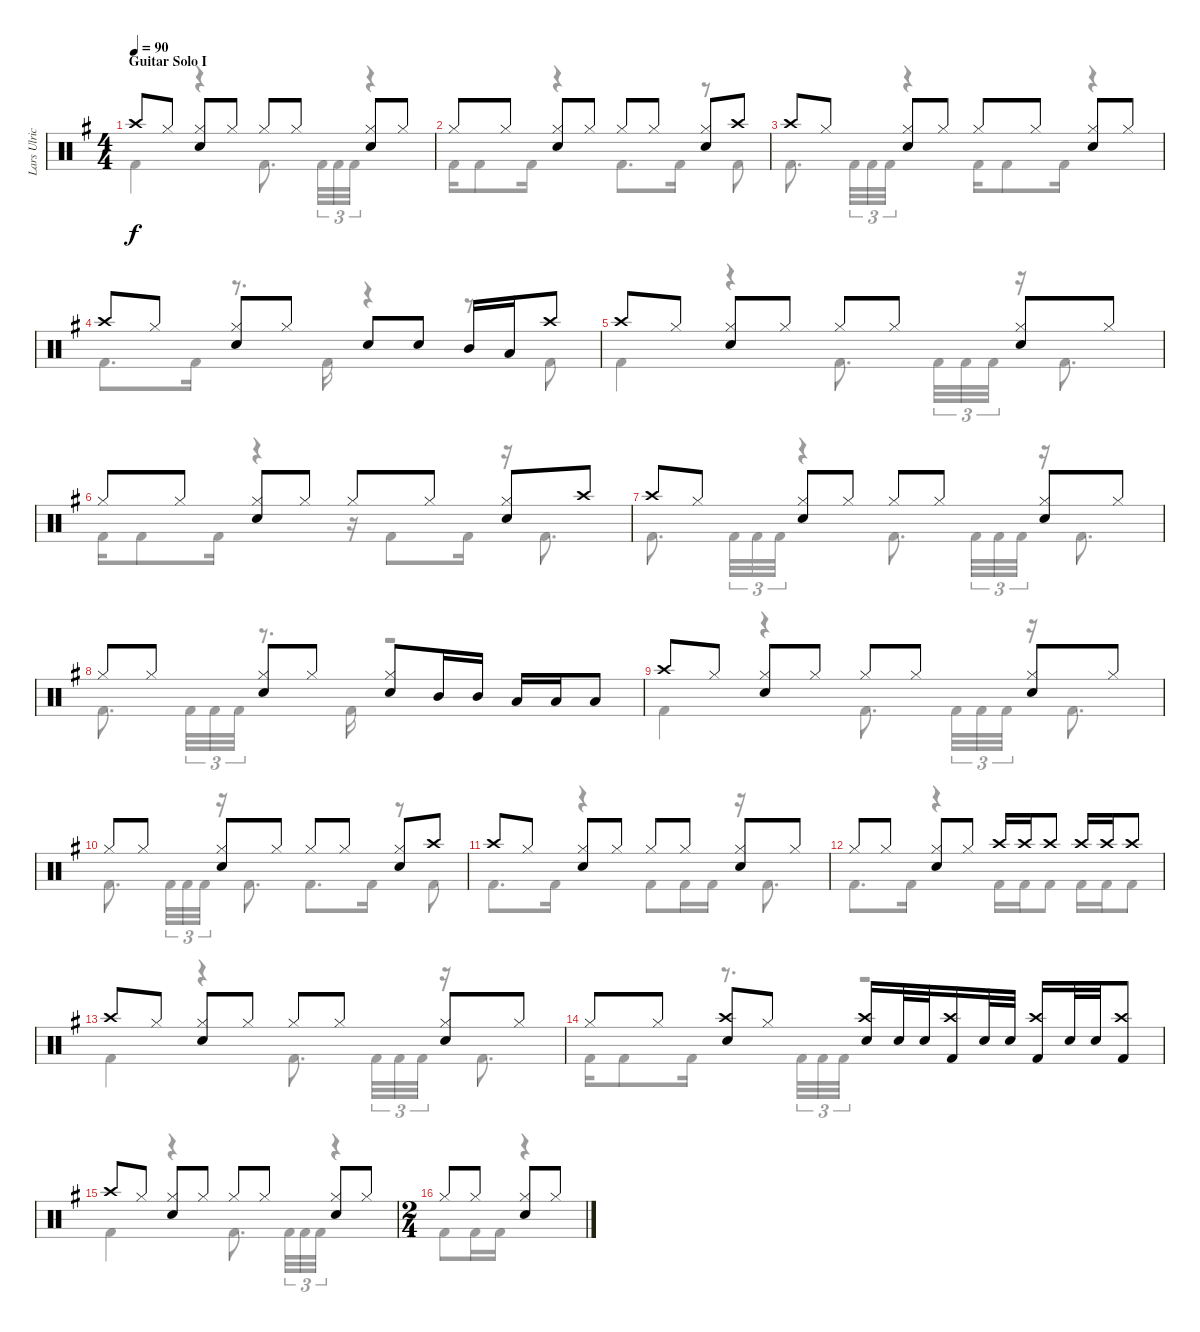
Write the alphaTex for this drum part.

\track ("Lars Ulrich" "Lars Ulric") {instrument percussion}
\staff {score}
\articulation defaults
\voice
\ts (4 4)
\section ("" "Guitar Solo I")
\tempo 90
\clef neutral
\ks eminor "Crash high (hit)".8{dy f} "Hi-Hat (closed)".8
("Hi-Hat (closed)" "Snare (hit) 2").8 "Hi-Hat (closed)".8 "Hi-Hat (closed)".8 "Hi-Hat (closed)".8 ("Hi-Hat (closed)" "Snare (hit) 2").8 "Hi-Hat (closed)".8 |
"Hi-Hat (closed)".8 "Hi-Hat (closed)".8 ("Hi-Hat (closed)" "Snare (hit) 2").8 "Hi-Hat (closed)".8 "Hi-Hat (closed)".8 "Hi-Hat (closed)".8 ("Hi-Hat (closed)" "Snare (hit) 2").8 "Crash high (hit)".8 |
"Crash high (hit)".8 "Hi-Hat (closed)".8 ("Hi-Hat (closed)" "Snare (hit) 2").8 "Hi-Hat (closed)".8 "Hi-Hat (closed)".8 "Hi-Hat (closed)".8 ("Hi-Hat (closed)" "Snare (hit) 2").8 "Hi-Hat (closed)".8 |
"Crash high (hit)".8 "Hi-Hat (closed)".8 ("Hi-Hat (closed)" "Snare (hit) 2").8 "Hi-Hat (closed)".8 "Snare (hit) 2".8 "Snare (hit) 2".8 "Mid Tom (hit)".16 "Low Tom (hit)".16 "Crash high (hit)".8 |
"Crash high (hit)".8 "Hi-Hat (closed)".8 ("Hi-Hat (closed)" "Snare (hit) 2").8 "Hi-Hat (closed)".8 "Hi-Hat (closed)".8 "Hi-Hat (closed)".8 ("Hi-Hat (closed)" "Snare (hit) 2").8 "Hi-Hat (closed)".8 |
"Hi-Hat (closed)".8 "Hi-Hat (closed)".8 ("Hi-Hat (closed)" "Snare (hit) 2").8 "Hi-Hat (closed)".8 "Hi-Hat (closed)".8 "Hi-Hat (closed)".8 ("Hi-Hat (closed)" "Snare (hit) 2").8 "Crash high (hit)".8 |
"Crash high (hit)".8 "Hi-Hat (closed)".8 ("Hi-Hat (closed)" "Snare (hit) 2").8 "Hi-Hat (closed)".8 "Hi-Hat (closed)".8 "Hi-Hat (closed)".8 ("Hi-Hat (closed)" "Snare (hit) 2").8 "Hi-Hat (closed)".8 |
"Hi-Hat (closed)".8 "Hi-Hat (closed)".8 ("Hi-Hat (closed)" "Snare (hit) 2").8 "Hi-Hat (closed)".8 ("Hi-Hat (closed)" "Snare (hit) 2").8 "Mid Tom (hit)".16 "Mid Tom (hit)".16 "Low Tom (hit)".16 "Low Tom (hit)".16 "Low Tom (hit)".8 |
"Crash high (hit)".8 "Hi-Hat (closed)".8 ("Hi-Hat (closed)" "Snare (hit) 2").8 "Hi-Hat (closed)".8 "Hi-Hat (closed)".8 "Hi-Hat (closed)".8 ("Hi-Hat (closed)" "Snare (hit) 2").8 "Hi-Hat (closed)".8 |
"Hi-Hat (closed)".8 "Hi-Hat (closed)".8 ("Hi-Hat (closed)" "Snare (hit) 2").8 "Hi-Hat (closed)".8 "Hi-Hat (closed)".8 "Hi-Hat (closed)".8 ("Hi-Hat (closed)" "Snare (hit) 2").8 "Crash high (hit)".8 |
"Crash high (hit)".8 "Hi-Hat (closed)".8 ("Hi-Hat (closed)" "Snare (hit) 2").8 "Hi-Hat (closed)".8 "Hi-Hat (closed)".8 "Hi-Hat (closed)".8 ("Hi-Hat (closed)" "Snare (hit) 2").8 "Hi-Hat (closed)".8 |
"Hi-Hat (closed)".8 "Hi-Hat (closed)".8 ("Hi-Hat (closed)" "Snare (hit) 2").8 "Hi-Hat (closed)".8 "Crash high (hit)".16 "Crash high (hit)".16 "Crash high (hit)".8 "Crash high (hit)".16 "Crash high (hit)".16 "Crash high (hit)".8 |
"Crash high (hit)".8 "Hi-Hat (closed)".8 ("Hi-Hat (closed)" "Snare (hit) 2").8 "Hi-Hat (closed)".8 "Hi-Hat (closed)".8 "Hi-Hat (closed)".8 ("Hi-Hat (closed)" "Snare (hit) 2").8 "Hi-Hat (closed)".8 |
"Hi-Hat (closed)".8 "Hi-Hat (closed)".8 ("Crash high (hit)" "Snare (hit) 2").8 "Hi-Hat (closed)".8 ("Crash high (hit)" "Snare (hit) 2").16 "Snare (hit) 2".32 "Snare (hit) 2".32 ("Crash high (hit)" "Kick (hit) 2").16 "Snare (hit) 2".32 "Snare (hit) 2".32 ("Crash high (hit)" "Kick (hit) 2").16 "Snare (hit) 2".32 "Snare (hit) 2".32 ("Crash high (hit)" "Kick (hit) 2").8 |
"Crash high (hit)".8 "Hi-Hat (closed)".8 ("Hi-Hat (closed)" "Snare (hit) 2").8 "Hi-Hat (closed)".8 "Hi-Hat (closed)".8 "Hi-Hat (closed)".8 ("Hi-Hat (closed)" "Snare (hit) 2").8 "Hi-Hat (closed)".8 |
\ts (2 4)
"Hi-Hat (closed)".8 "Hi-Hat (closed)".8 ("Hi-Hat (closed)" "Snare (hit) 2").8 "Hi-Hat (closed)".8
\voice
\clef neutral
\ottava regular
\simile none
\ks eminor "Kick (hit) 2".4{dy f}
r.4 "Kick (hit) 2".8{d} "Kick (hit) 2".32{tu (3 2)} "Kick (hit) 2".32{tu (3 2)} "Kick (hit) 2".32{tu (3 2)} r.4 |
"Kick (hit) 2".16 "Kick (hit) 2".8 "Kick (hit) 2".16 r.4 "Kick (hit) 2".8{d} "Kick (hit) 2".16 r.8 "Kick (hit) 2".8 |
"Kick (hit) 2".8{d} "Kick (hit) 2".32{tu (3 2)} "Kick (hit) 2".32{tu (3 2)} "Kick (hit) 2".32{tu (3 2)} r.4 "Kick (hit) 2".16 "Kick (hit) 2".8 "Kick (hit) 2".16 r.4 |
"Kick (hit) 2".8{d} "Kick (hit) 2".16 r.8{d} "Kick (hit) 2".16 r.4 r.8 "Kick (hit) 2".8 |
"Kick (hit) 2".4 r.4 "Kick (hit) 2".8{d} "Kick (hit) 2".32{tu (3 2)} "Kick (hit) 2".32{tu (3 2)} "Kick (hit) 2".32{tu (3 2)} r.16 "Kick (hit) 2".8{d} |
"Kick (hit) 2".16 "Kick (hit) 2".8 "Kick (hit) 2".16 r.4 r.16 "Kick (hit) 2".8 "Kick (hit) 2".16 r.16 "Kick (hit) 2".8{d} |
"Kick (hit) 2".8{d} "Kick (hit) 2".32{tu (3 2)} "Kick (hit) 2".32{tu (3 2)} "Kick (hit) 2".32{tu (3 2)} r.4 "Kick (hit) 2".8{d} "Kick (hit) 2".32{tu (3 2)} "Kick (hit) 2".32{tu (3 2)} "Kick (hit) 2".32{tu (3 2)} r.16 "Kick (hit) 2".8{d} |
"Kick (hit) 2".8{d} "Kick (hit) 2".32{tu (3 2)} "Kick (hit) 2".32{tu (3 2)} "Kick (hit) 2".32{tu (3 2)} r.8{d} "Kick (hit) 2".16 r.2 |
"Kick (hit) 2".4 r.4 "Kick (hit) 2".8{d} "Kick (hit) 2".32{tu (3 2)} "Kick (hit) 2".32{tu (3 2)} "Kick (hit) 2".32{tu (3 2)} r.16 "Kick (hit) 2".8{d} |
"Kick (hit) 2".8{d} "Kick (hit) 2".32{tu (3 2)} "Kick (hit) 2".32{tu (3 2)} "Kick (hit) 2".32{tu (3 2)} r.16 "Kick (hit) 2".8{d} "Kick (hit) 2".8{d} "Kick (hit) 2".16 r.8 "Kick (hit) 2".8 |
"Kick (hit) 2".8{d} "Kick (hit) 2".16 r.4 "Kick (hit) 2".8 "Kick (hit) 2".16 "Kick (hit) 2".16 r.16 "Kick (hit) 2".8{d} |
"Kick (hit) 2".8{d} "Kick (hit) 2".16 r.4 "Kick (hit) 2".16 "Kick (hit) 2".16 "Kick (hit) 2".8 "Kick (hit) 2".16 "Kick (hit) 2".16 "Kick (hit) 2".8 |
"Kick (hit) 2".4 r.4 "Kick (hit) 2".8{d} "Kick (hit) 2".32{tu (3 2)} "Kick (hit) 2".32{tu (3 2)} "Kick (hit) 2".32{tu (3 2)} r.16 "Kick (hit) 2".8{d} |
"Kick (hit) 2".16 "Kick (hit) 2".8 "Kick (hit) 2".16 r.8{d} "Kick (hit) 2".32{tu (3 2)} "Kick (hit) 2".32{tu (3 2)} "Kick (hit) 2".32{tu (3 2)} r.2 |
"Kick (hit) 2".4 r.4 "Kick (hit) 2".8{d} "Kick (hit) 2".32{tu (3 2)} "Kick (hit) 2".32{tu (3 2)} "Kick (hit) 2".32{tu (3 2)} r.4 |
"Kick (hit) 2".8 "Kick (hit) 2".16 "Kick (hit) 2".16 r.4
